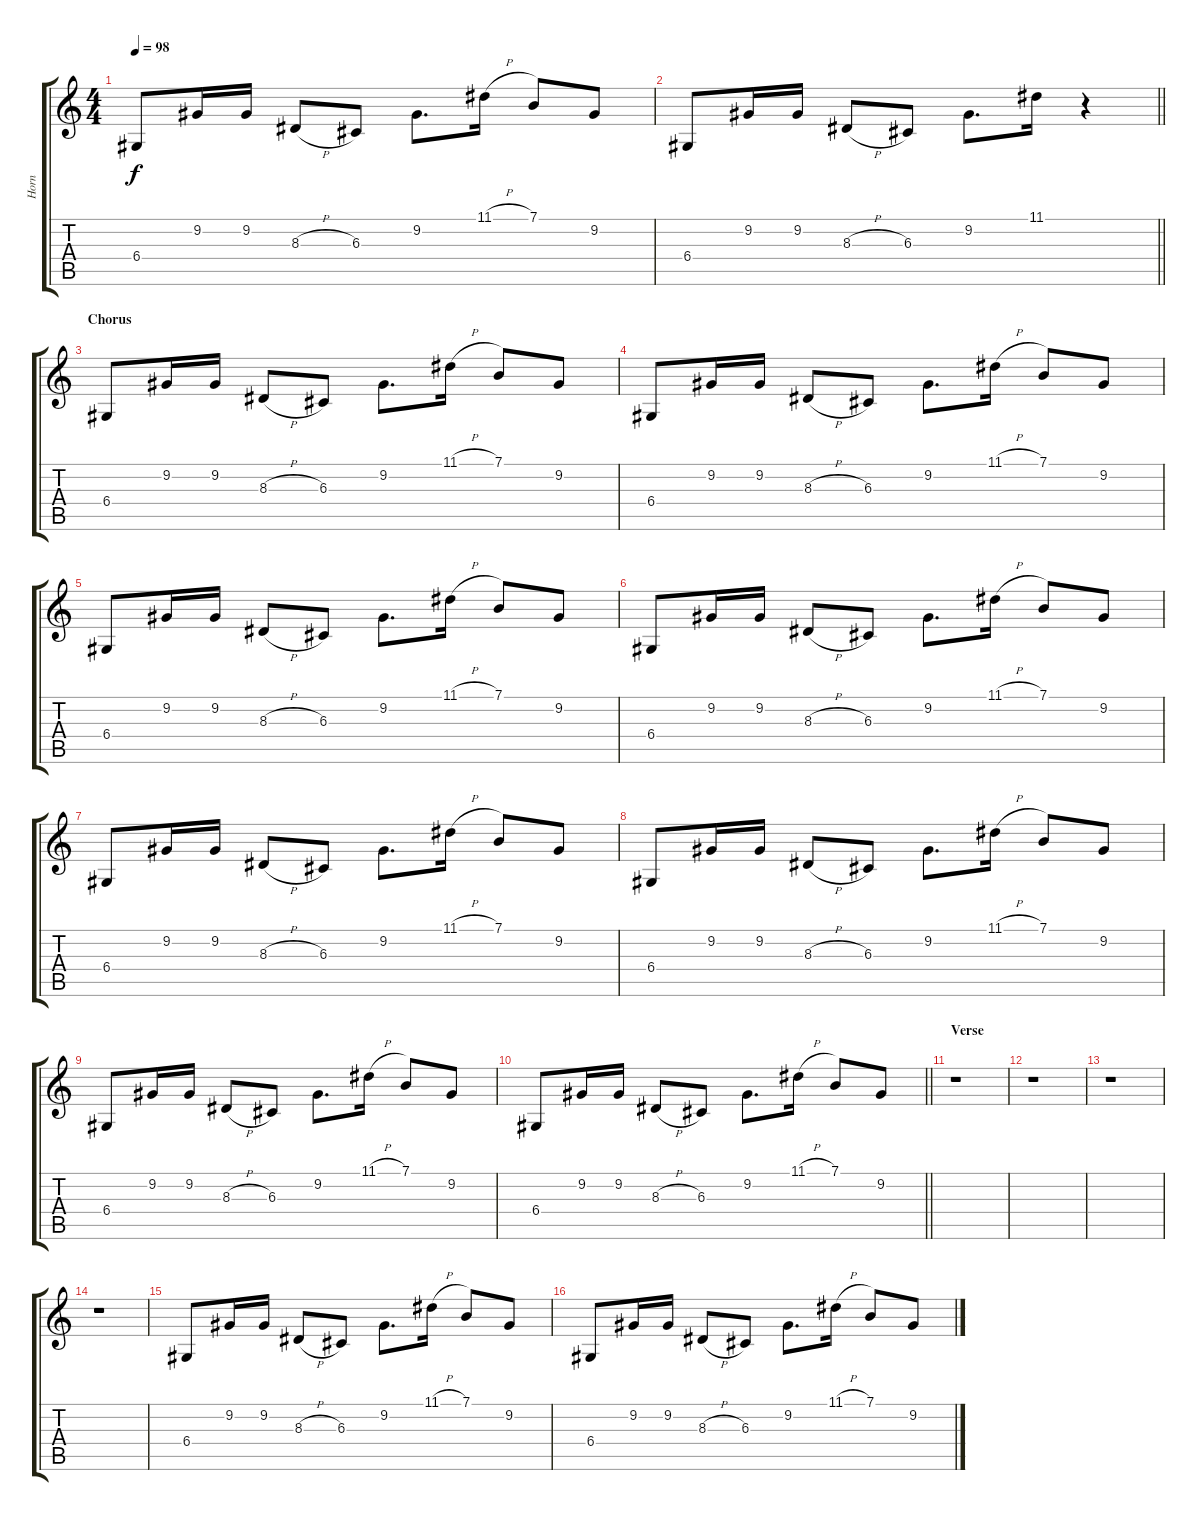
\track ("Horn" "Horn") {instrument englishhorn}
\staff {score tabs}
\tuning (E4 B3 G3 D3 A2 E2) {hide}
\ts (4 4)
\tempo 98
\clef g2
\ks c
6.4.8{dy f} 9.2.16 9.2.16 8.3{h}.8 6.3.8 9.2.8{d} 11.1{h}.16 7.1.8 9.2.8 |
\barLineRight lightlight
6.4.8 9.2.16 9.2.16 8.3{h}.8 6.3.8 9.2.8{d} 11.1.16 r.4 |
\section ("" "Chorus")
6.4.8 9.2.16 9.2.16 8.3{h}.8 6.3.8 9.2.8{d} 11.1{h}.16 7.1.8 9.2.8 |
6.4.8 9.2.16 9.2.16 8.3{h}.8 6.3.8 9.2.8{d} 11.1{h}.16 7.1.8 9.2.8 |
6.4.8 9.2.16 9.2.16 8.3{h}.8 6.3.8 9.2.8{d} 11.1{h}.16 7.1.8 9.2.8 |
6.4.8 9.2.16 9.2.16 8.3{h}.8 6.3.8 9.2.8{d} 11.1{h}.16 7.1.8 9.2.8 |
6.4.8 9.2.16 9.2.16 8.3{h}.8 6.3.8 9.2.8{d} 11.1{h}.16 7.1.8 9.2.8 |
6.4.8 9.2.16 9.2.16 8.3{h}.8 6.3.8 9.2.8{d} 11.1{h}.16 7.1.8 9.2.8 |
6.4.8 9.2.16 9.2.16 8.3{h}.8 6.3.8 9.2.8{d} 11.1{h}.16 7.1.8 9.2.8 |
\barLineRight lightlight
6.4.8 9.2.16 9.2.16 8.3{h}.8 6.3.8 9.2.8{d} 11.1{h}.16 7.1.8 9.2.8 |
\section ("" "Verse")
r.1 |
r.1 |
r.1 |
r.1 |
6.4.8 9.2.16 9.2.16 8.3{h}.8 6.3.8 9.2.8{d} 11.1{h}.16 7.1.8 9.2.8 |
6.4.8 9.2.16 9.2.16 8.3{h}.8 6.3.8 9.2.8{d} 11.1{h}.16 7.1.8 9.2.8
